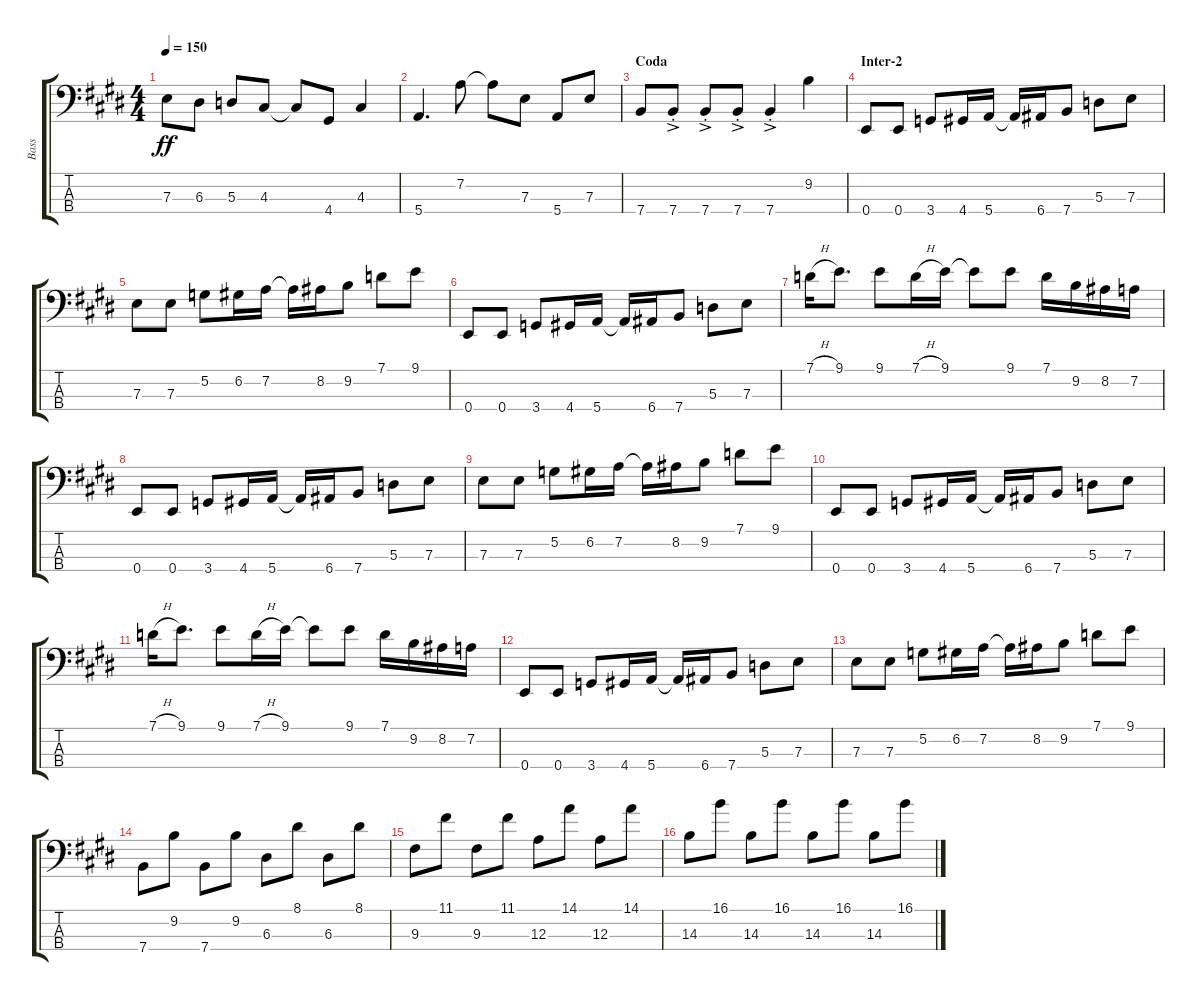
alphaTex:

\track ("Bass" "Bass") {instrument electricbassfinger}
\staff {score tabs}
\tuning (G2 D2 A1 E1) {hide}
\ts (4 4)
\tempo 150
\clef f4
\ks e
7.3.8{dy ff} 6.3.8 5.3.8 4.3.8 4.3{t}.8 4.4.8 4.3.4 |
5.4.4{d} 7.2.8 7.2{t}.8 7.3.8 5.4.8 7.3.8 |
\section ("" "Coda")
7.4.8 7.4{ac st}.8 7.4{ac st}.8 7.4{ac st}.8 7.4{ac st}.4 9.2.4 |
\section ("" "Inter-2")
0.4.8 0.4.8 3.4.8 4.4.16 5.4.16 5.4{t}.16 6.4.16 7.4.8 5.3.8 7.3.8 |
7.3.8 7.3.8 5.2.8 6.2.16 7.2.16 7.2{t}.16 8.2.16 9.2.8 7.1.8 9.1.8 |
0.4.8 0.4.8 3.4.8 4.4.16 5.4.16 5.4{t}.16 6.4.16 7.4.8 5.3.8 7.3.8 |
7.1{h}.16 9.1.8{d} 9.1.8 7.1{h}.16 9.1.16 9.1{t}.8 9.1.8 7.1.16 9.2.16 8.2.16 7.2.16 |
0.4.8 0.4.8 3.4.8 4.4.16 5.4.16 5.4{t}.16 6.4.16 7.4.8 5.3.8 7.3.8 |
7.3.8 7.3.8 5.2.8 6.2.16 7.2.16 7.2{t}.16 8.2.16 9.2.8 7.1.8 9.1.8 |
0.4.8 0.4.8 3.4.8 4.4.16 5.4.16 5.4{t}.16 6.4.16 7.4.8 5.3.8 7.3.8 |
7.1{h}.16 9.1.8{d} 9.1.8 7.1{h}.16 9.1.16 9.1{t}.8 9.1.8 7.1.16 9.2.16 8.2.16 7.2.16 |
0.4.8 0.4.8 3.4.8 4.4.16 5.4.16 5.4{t}.16 6.4.16 7.4.8 5.3.8 7.3.8 |
7.3.8 7.3.8 5.2.8 6.2.16 7.2.16 7.2{t}.16 8.2.16 9.2.8 7.1.8 9.1.8 |
7.4.8 9.2.8 7.4.8 9.2.8 6.3.8 8.1.8 6.3.8 8.1.8 |
9.3.8 11.1.8 9.3.8 11.1.8 12.3.8 14.1.8 12.3.8 14.1.8 |
14.3.8 16.1.8 14.3.8 16.1.8 14.3.8 16.1.8 14.3.8 16.1.8
